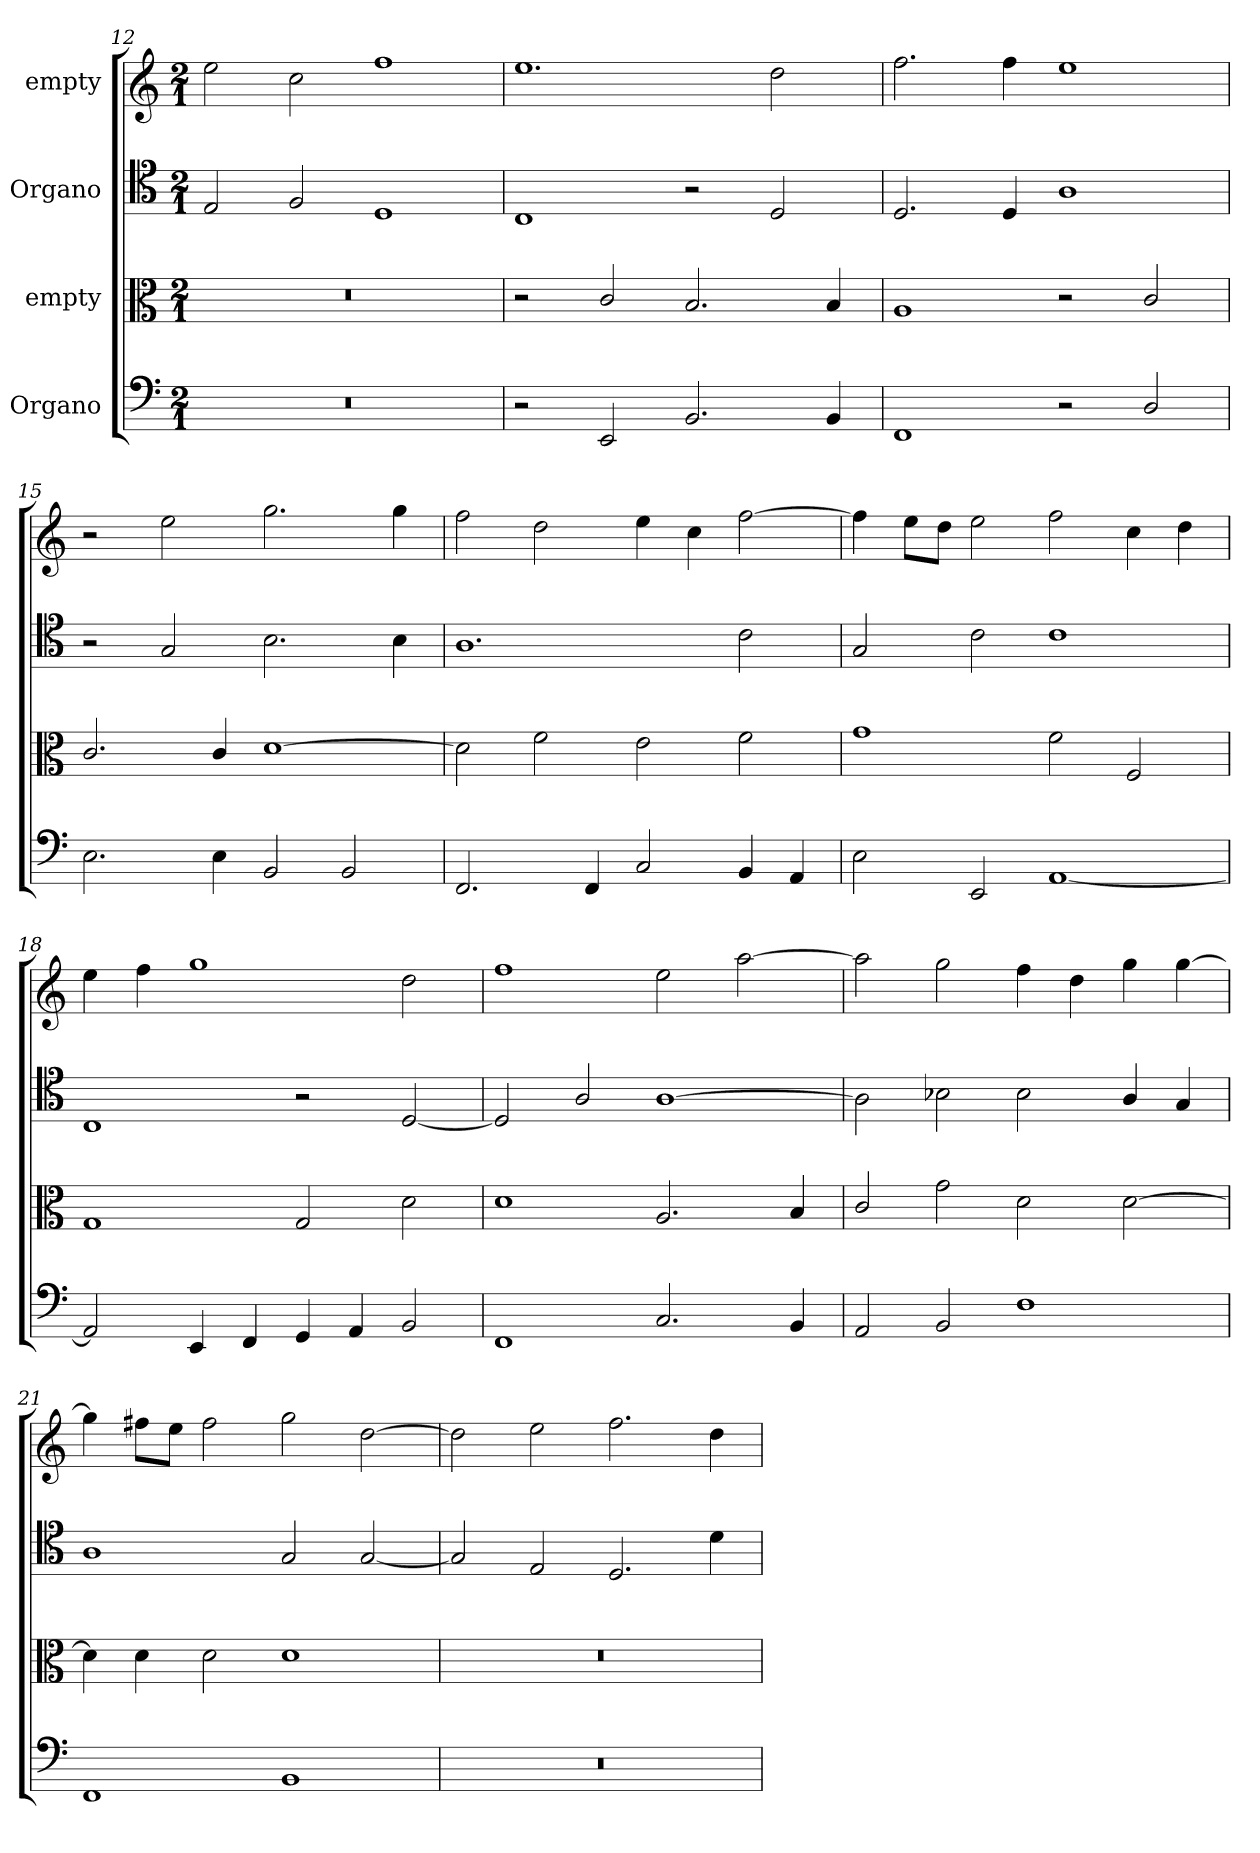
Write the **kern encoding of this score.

**kern	**kern	**kern	**kern
*part4	*part3	*part2	*part1
*staff4	*staff3	*staff2	*staff1
*I"Organo	*I"empty	*I"Organo	*I"empty
*clefF5	*clefC3	*clefC4	*clefG2
*k[]	*k[]	*k[]	*k[]
*C:	*C:	*C:	*C:
*M2/1	*M2/1	*M2/1	*M2/1
=12	=12	=12	=12
0r	0r	2E/	2ee\
.	.	2F/	2cc\
.	.	1D/	1ff\
=13	=13	=13	=13
2r	2r	1C/	1.ee\
2CC/	2c/	.	.
2.GG/	2.B/	2r	.
.	.	2D/	2dd\
4GG/	4B/	.	.
=14	=14	=14	=14
1DD/	1A/	2.D/	2.ff\
.	.	4D/	4ff\
2r	2r	1A\	1ee\
2BB/	2c/	.	.
=15	=15	=15	=15
2.C\	2.c/	2r	2r
.	.	2G/	2ee\
4C\	4c/	.	.
2GG/	[1d\	2.B\	2.gg\
2GG/	.	.	.
.	.	4B\	4gg\
=16	=16	=16	=16
2.DD/	2d\]	1.A\	2ff\
.	2f\	.	2dd\
4DD/	.	.	.
2AA/	2e\	.	4ee\
.	.	.	4cc\
4GG/	2f\	2c\	[2ff\
4FF/	.	.	.
=17	=17	=17	=17
2C\	1g\	2G/	4ff\]
.	.	.	8ee\L
.	.	.	8dd\J
2CC/	.	2c\	2ee\
[1FF/	2f\	1c\	2ff\
.	2F/	.	4cc\
.	.	.	4dd\
=18	=18	=18	=18
2FF/]	1G/	1C/	4ee\
.	.	.	4ff\
4CC/	.	.	1gg\
4DD/	.	.	.
4EE/	2G/	2r	.
4FF/	.	.	.
2GG/	2d\	[2D/	2dd\
=19	=19	=19	=19
1DD/	1d\	2D/]	1ff\
.	.	2A/	.
2.AA/	2.A/	[1A\	2ee\
.	.	.	[2aa\
4GG/	4B/	.	.
=20	=20	=20	=20
2FF/	2c/	2A\]	2aa\]
2GG/	2g\	2B-X\	2gg\
1D\	2d\	2B-\	4ff\
.	.	.	4dd\
.	[2d\	4A/	4gg\
.	.	4G/	[4gg\
=21	=21	=21	=21
1DD/	4d\]	1A\	4gg\]
.	4d\	.	8ff#X\L
.	.	.	8ee\J
.	2d\	.	2ff#\
1GG/	1d\	2G/	2gg\
.	.	[2G/	[2dd\
=22	=22	=22	=22
0r	0r	2G/]	2dd\]
.	.	2E/	2ee\
.	.	2.D/	2.ff\
.	.	4d\	4dd\
=	=	=	=
*-	*-	*-	*-
